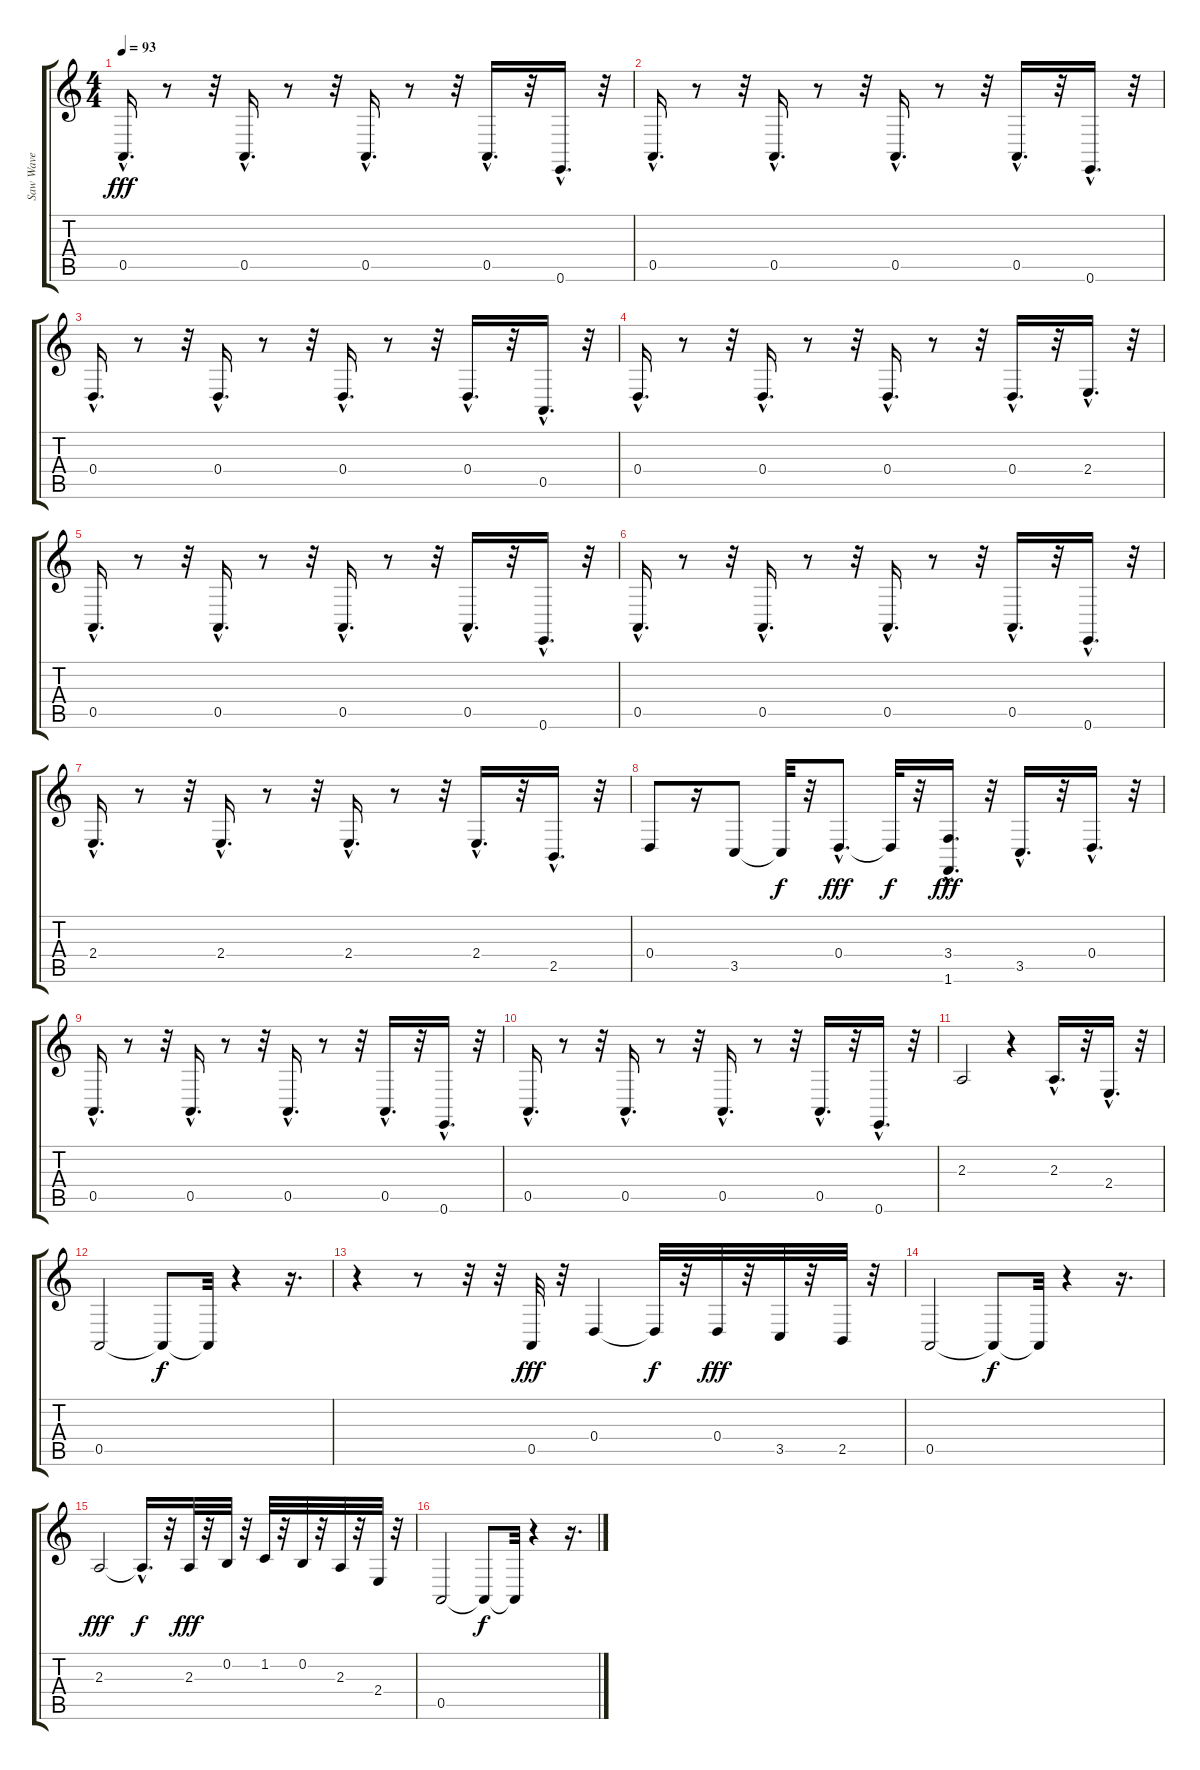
\track ("Saw Wave" "Saw Wave") {instrument lead2sawtooth}
\staff {score tabs}
\tuning (E4 B3 G3 D3 A2 E2) {hide}
\ts (4 4)
\tempo 93
\clef g2
\ks c
0.5{hac}.16{d dy fff} r.8 r.32 0.5{hac}.16{d} r.8 r.32 0.5{hac}.16{d} r.8 r.32 0.5{hac}.16{d} r.32 0.6{hac}.16{d} r.32 |
0.5{hac}.16{d} r.8 r.32 0.5{hac}.16{d} r.8 r.32 0.5{hac}.16{d} r.8 r.32 0.5{hac}.16{d} r.32 0.6{hac}.16{d} r.32 |
0.4{hac}.16{d} r.8 r.32 0.4{hac}.16{d} r.8 r.32 0.4{hac}.16{d} r.8 r.32 0.4{hac}.16{d} r.32 0.5{hac}.16{d} r.32 |
0.4{hac}.16{d} r.8 r.32 0.4{hac}.16{d} r.8 r.32 0.4{hac}.16{d} r.8 r.32 0.4{hac}.16{d} r.32 2.4{hac}.16{d} r.32 |
0.5{hac}.16{d} r.8 r.32 0.5{hac}.16{d} r.8 r.32 0.5{hac}.16{d} r.8 r.32 0.5{hac}.16{d} r.32 0.6{hac}.16{d} r.32 |
0.5{hac}.16{d} r.8 r.32 0.5{hac}.16{d} r.8 r.32 0.5{hac}.16{d} r.8 r.32 0.5{hac}.16{d} r.32 0.6{hac}.16{d} r.32 |
2.4{hac}.16{d} r.8 r.32 2.4{hac}.16{d} r.8 r.32 2.4{hac}.16{d} r.8 r.32 2.4{hac}.16{d} r.32 2.5{hac}.16{d} r.32 |
0.4.8 r.16 3.5.8 3.5{t}.32{dy f} r.32 0.4{hac}.8{d dy fff} 0.4{t}.32{dy f} r.32 (3.4{hac} 1.6{hac}).16{d dy fff} r.32 3.5{hac}.16{d} r.32 0.4{hac}.16{d} r.32 |
0.5{hac}.16{d} r.8 r.32 0.5{hac}.16{d} r.8 r.32 0.5{hac}.16{d} r.8 r.32 0.5{hac}.16{d} r.32 0.6{hac}.16{d} r.32 |
0.5{hac}.16{d} r.8 r.32 0.5{hac}.16{d} r.8 r.32 0.5{hac}.16{d} r.8 r.32 0.5{hac}.16{d} r.32 0.6{hac}.16{d} r.32 |
2.3.2 r.4 2.3{hac}.16{d} r.32 2.4{hac}.16{d} r.32 |
0.5.2 0.5{t}.8{dy f} 0.5{t}.32 r.4 r.16{d} |
r.4 r.8 r.32 r.32 0.5.32{dy fff} r.32 0.4.4 0.4{t}.32{dy f} r.32 0.4.32{dy fff} r.32 3.5.32 r.32 2.5.32 r.32 |
0.5.2 0.5{t}.8{dy f} 0.5{t}.32 r.4 r.16{d} |
2.3.2{dy fff} 2.3{hac t}.16{d dy f} r.32 2.3.32{dy fff} r.32 0.2.32 r.32 1.2.32 r.32 0.2.32 r.32 2.3.32 r.32 2.4.32 r.32 |
0.5.2 0.5{t}.8{dy f} 0.5{t}.32 r.4 r.16{d}
